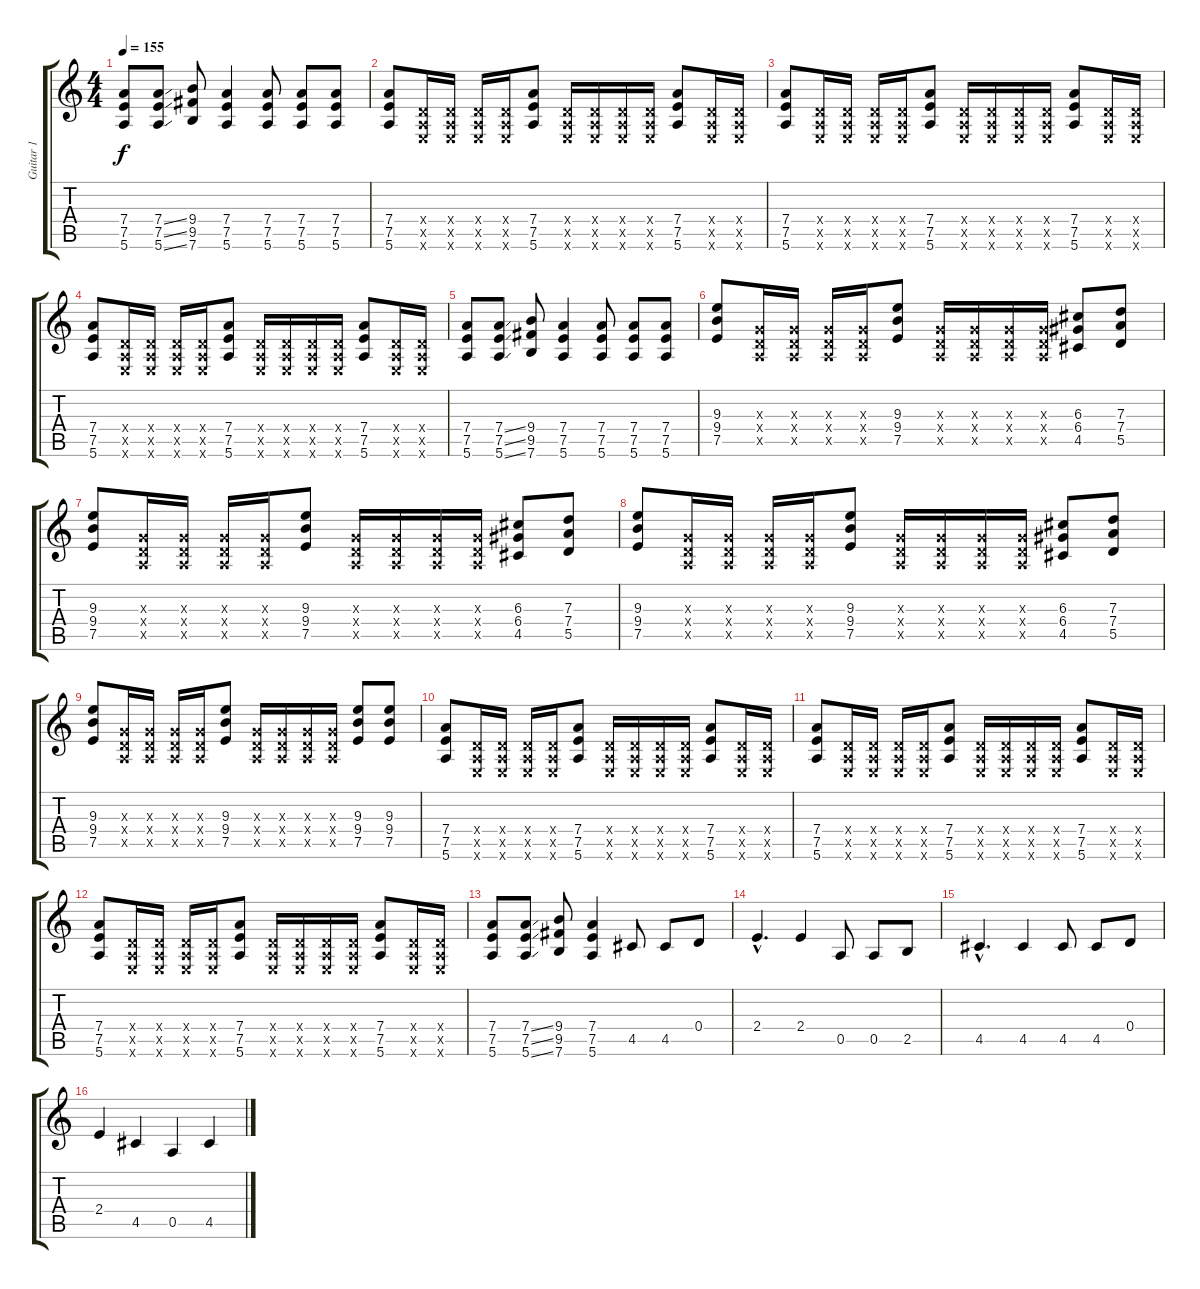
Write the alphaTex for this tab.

\track ("Guitar 1" "Guitar 1") {instrument distortionguitar}
\staff {score tabs}
\tuning (E4 B3 G3 D3 A2 E2) {hide}
\ts (4 4)
\tempo 155
\clef g2
\ks c
(7.4 7.5 5.6).8{dy f} (7.4{ss} 7.5{ss} 5.6{ss}).8 (9.4 9.5 7.6).8 (7.4 7.5 5.6).4 (7.4 7.5 5.6).8 (7.4 7.5 5.6).8 (7.4 7.5 5.6).8 |
(7.4 7.5 5.6).8 (0.4{x} 0.5{x} 0.6{x}).16 (0.4{x} 0.5{x} 0.6{x}).16 (0.4{x} 0.5{x} 0.6{x}).16 (0.4{x} 0.5{x} 0.6{x}).16 (7.4 7.5 5.6).8 (0.4{x} 0.5{x} 0.6{x}).16 (0.4{x} 0.5{x} 0.6{x}).16 (0.4{x} 0.5{x} 0.6{x}).16 (0.4{x} 0.5{x} 0.6{x}).16 (7.4 7.5 5.6).8 (0.4{x} 0.5{x} 0.6{x}).16 (0.4{x} 0.5{x} 0.6{x}).16 |
(7.4 7.5 5.6).8 (0.4{x} 0.5{x} 0.6{x}).16 (0.4{x} 0.5{x} 0.6{x}).16 (0.4{x} 0.5{x} 0.6{x}).16 (0.4{x} 0.5{x} 0.6{x}).16 (7.4 7.5 5.6).8 (0.4{x} 0.5{x} 0.6{x}).16 (0.4{x} 0.5{x} 0.6{x}).16 (0.4{x} 0.5{x} 0.6{x}).16 (0.4{x} 0.5{x} 0.6{x}).16 (7.4 7.5 5.6).8 (0.4{x} 0.5{x} 0.6{x}).16 (0.4{x} 0.5{x} 0.6{x}).16 |
(7.4 7.5 5.6).8 (0.4{x} 0.5{x} 0.6{x}).16 (0.4{x} 0.5{x} 0.6{x}).16 (0.4{x} 0.5{x} 0.6{x}).16 (0.4{x} 0.5{x} 0.6{x}).16 (7.4 7.5 5.6).8 (0.4{x} 0.5{x} 0.6{x}).16 (0.4{x} 0.5{x} 0.6{x}).16 (0.4{x} 0.5{x} 0.6{x}).16 (0.4{x} 0.5{x} 0.6{x}).16 (7.4 7.5 5.6).8 (0.4{x} 0.5{x} 0.6{x}).16 (0.4{x} 0.5{x} 0.6{x}).16 |
(7.4 7.5 5.6).8 (7.4{ss} 7.5{ss} 5.6{ss}).8 (9.4 9.5 7.6).8 (7.4 7.5 5.6).4 (7.4 7.5 5.6).8 (7.4 7.5 5.6).8 (7.4 7.5 5.6).8 |
(9.3 9.4 7.5).8 (0.3{x} 0.4{x} 0.5{x}).16 (0.3{x} 0.4{x} 0.5{x}).16 (0.3{x} 0.4{x} 0.5{x}).16 (0.3{x} 0.4{x} 0.5{x}).16 (9.3 9.4 7.5).8 (0.3{x} 0.4{x} 0.5{x}).16 (0.3{x} 0.4{x} 0.5{x}).16 (0.3{x} 0.4{x} 0.5{x}).16 (0.3{x} 0.4{x} 0.5{x}).16 (6.3 6.4 4.5).8 (7.3 7.4 5.5).8 |
(9.3 9.4 7.5).8 (0.3{x} 0.4{x} 0.5{x}).16 (0.3{x} 0.4{x} 0.5{x}).16 (0.3{x} 0.4{x} 0.5{x}).16 (0.3{x} 0.4{x} 0.5{x}).16 (9.3 9.4 7.5).8 (0.3{x} 0.4{x} 0.5{x}).16 (0.3{x} 0.4{x} 0.5{x}).16 (0.3{x} 0.4{x} 0.5{x}).16 (0.3{x} 0.4{x} 0.5{x}).16 (6.3 6.4 4.5).8 (7.3 7.4 5.5).8 |
(9.3 9.4 7.5).8 (0.3{x} 0.4{x} 0.5{x}).16 (0.3{x} 0.4{x} 0.5{x}).16 (0.3{x} 0.4{x} 0.5{x}).16 (0.3{x} 0.4{x} 0.5{x}).16 (9.3 9.4 7.5).8 (0.3{x} 0.4{x} 0.5{x}).16 (0.3{x} 0.4{x} 0.5{x}).16 (0.3{x} 0.4{x} 0.5{x}).16 (0.3{x} 0.4{x} 0.5{x}).16 (6.3 6.4 4.5).8 (7.3 7.4 5.5).8 |
(9.3 9.4 7.5).8 (0.3{x} 0.4{x} 0.5{x}).16 (0.3{x} 0.4{x} 0.5{x}).16 (0.3{x} 0.4{x} 0.5{x}).16 (0.3{x} 0.4{x} 0.5{x}).16 (9.3 9.4 7.5).8 (0.3{x} 0.4{x} 0.5{x}).16 (0.3{x} 0.4{x} 0.5{x}).16 (0.3{x} 0.4{x} 0.5{x}).16 (0.3{x} 0.4{x} 0.5{x}).16 (9.3 9.4 7.5).8 (9.3 9.4 7.5).8 |
(7.4 7.5 5.6).8 (0.4{x} 0.5{x} 0.6{x}).16 (0.4{x} 0.5{x} 0.6{x}).16 (0.4{x} 0.5{x} 0.6{x}).16 (0.4{x} 0.5{x} 0.6{x}).16 (7.4 7.5 5.6).8 (0.4{x} 0.5{x} 0.6{x}).16 (0.4{x} 0.5{x} 0.6{x}).16 (0.4{x} 0.5{x} 0.6{x}).16 (0.4{x} 0.5{x} 0.6{x}).16 (7.4 7.5 5.6).8 (0.4{x} 0.5{x} 0.6{x}).16 (0.4{x} 0.5{x} 0.6{x}).16 |
(7.4 7.5 5.6).8 (0.4{x} 0.5{x} 0.6{x}).16 (0.4{x} 0.5{x} 0.6{x}).16 (0.4{x} 0.5{x} 0.6{x}).16 (0.4{x} 0.5{x} 0.6{x}).16 (7.4 7.5 5.6).8 (0.4{x} 0.5{x} 0.6{x}).16 (0.4{x} 0.5{x} 0.6{x}).16 (0.4{x} 0.5{x} 0.6{x}).16 (0.4{x} 0.5{x} 0.6{x}).16 (7.4 7.5 5.6).8 (0.4{x} 0.5{x} 0.6{x}).16 (0.4{x} 0.5{x} 0.6{x}).16 |
(7.4 7.5 5.6).8 (0.4{x} 0.5{x} 0.6{x}).16 (0.4{x} 0.5{x} 0.6{x}).16 (0.4{x} 0.5{x} 0.6{x}).16 (0.4{x} 0.5{x} 0.6{x}).16 (7.4 7.5 5.6).8 (0.4{x} 0.5{x} 0.6{x}).16 (0.4{x} 0.5{x} 0.6{x}).16 (0.4{x} 0.5{x} 0.6{x}).16 (0.4{x} 0.5{x} 0.6{x}).16 (7.4 7.5 5.6).8 (0.4{x} 0.5{x} 0.6{x}).16 (0.4{x} 0.5{x} 0.6{x}).16 |
(7.4 7.5 5.6).8 (7.4{ss} 7.5{ss} 5.6{ss}).8 (9.4 9.5 7.6).8 (7.4 7.5 5.6).4 4.5.8 4.5.8 0.4.8 |
2.4{hac}.4{d} 2.4.4 0.5.8 0.5.8 2.5.8 |
4.5{hac}.4{d} 4.5.4 4.5.8 4.5.8 0.4.8 |
2.4.4 4.5.4 0.5.4 4.5.4
